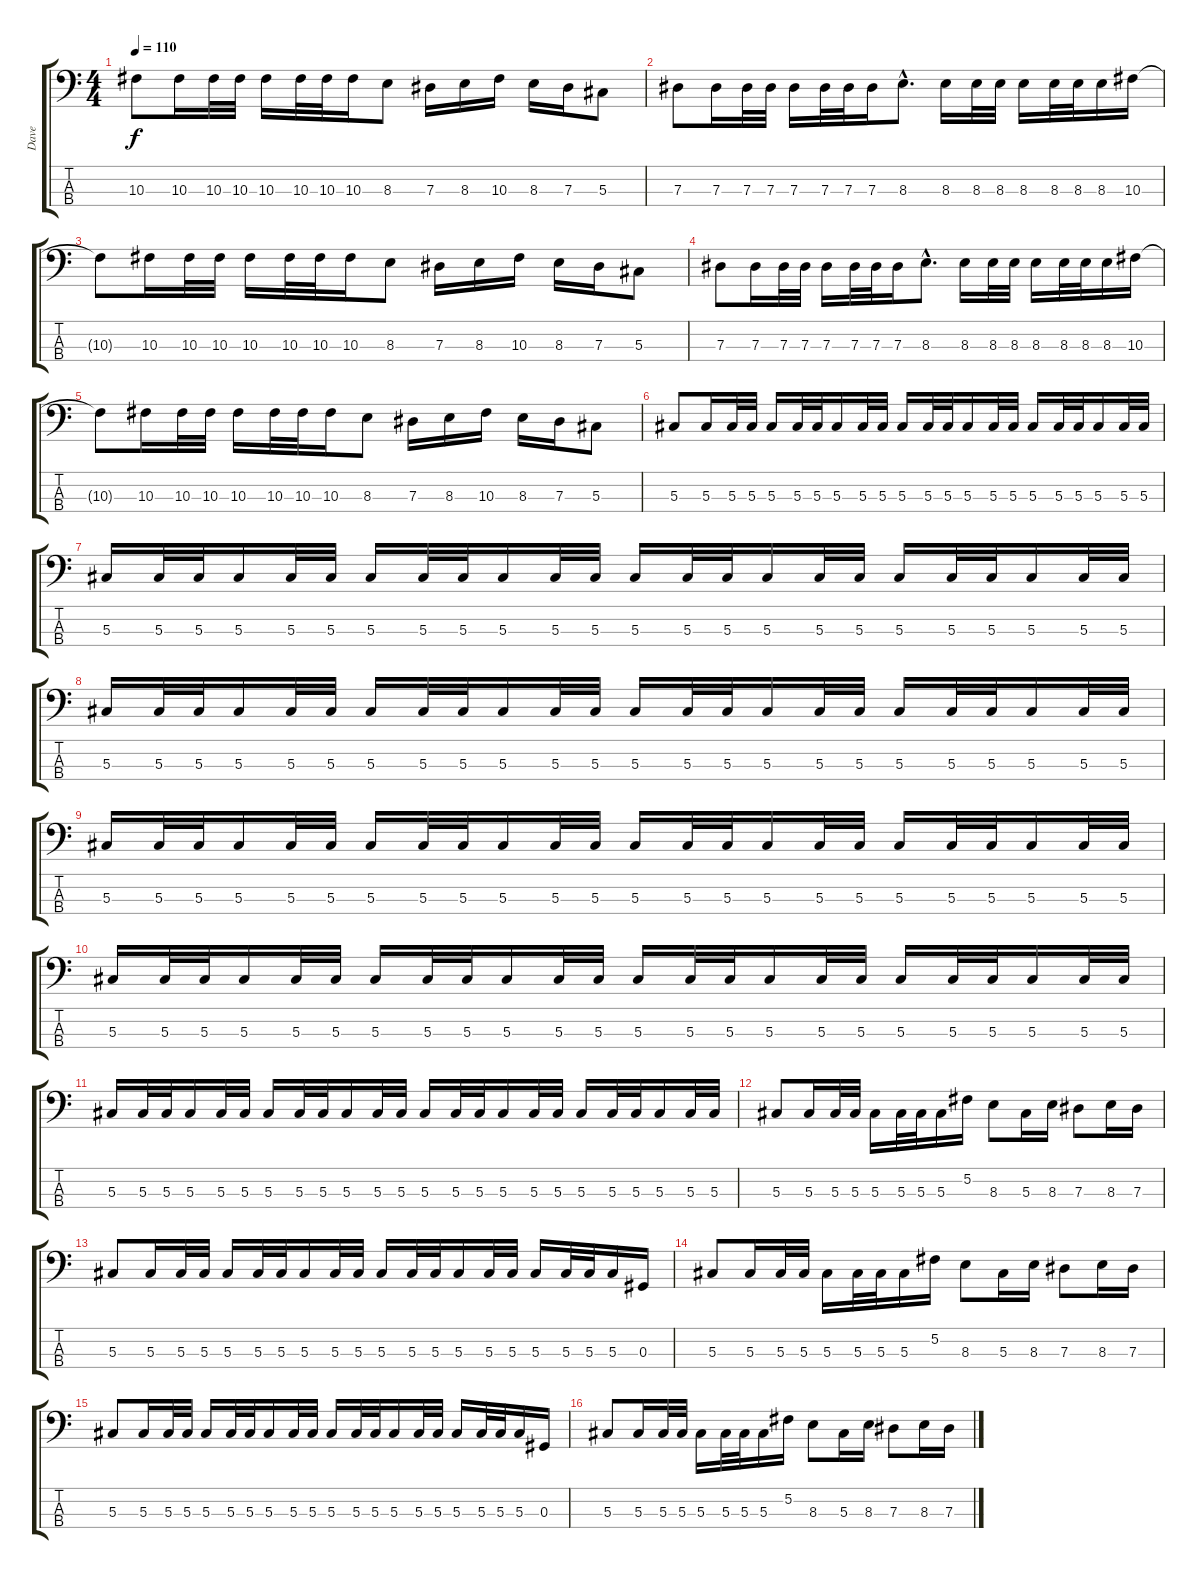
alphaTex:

\track ("Dave" "Dave") {instrument electricbasspick}
\staff {score tabs}
\tuning (Gb2 Db2 Ab1 Eb1) {hide}
\ts (4 4)
\tempo 110
\clef f4
\ks c
10.3{t}.8{dy f} 10.3.16 10.3.32 10.3.32 10.3.16 10.3.32 10.3.32 10.3.16 8.3.8 7.3.16 8.3.16 10.3.16 8.3.16 7.3.16 5.3.8 |
7.3.8 7.3.16 7.3.32 7.3.32 7.3.16 7.3.32 7.3.32 7.3.16 8.3{hac}.8{d} 8.3.16 8.3.32 8.3.32 8.3.16 8.3.32 8.3.32 8.3.16 10.3.16 |
10.3{t}.8 10.3.16 10.3.32 10.3.32 10.3.16 10.3.32 10.3.32 10.3.16 8.3.8 7.3.16 8.3.16 10.3.16 8.3.16 7.3.16 5.3.8 |
7.3.8 7.3.16 7.3.32 7.3.32 7.3.16 7.3.32 7.3.32 7.3.16 8.3{hac}.8{d} 8.3.16 8.3.32 8.3.32 8.3.16 8.3.32 8.3.32 8.3.16 10.3.16 |
10.3{t}.8 10.3.16 10.3.32 10.3.32 10.3.16 10.3.32 10.3.32 10.3.16 8.3.8 7.3.16 8.3.16 10.3.16 8.3.16 7.3.16 5.3.8 |
5.3.8 5.3.16 5.3.32 5.3.32 5.3.16 5.3.32 5.3.32 5.3.16 5.3.32 5.3.32 5.3.16 5.3.32 5.3.32 5.3.16 5.3.32 5.3.32 5.3.16 5.3.32 5.3.32 5.3.16 5.3.32 5.3.32 |
5.3.16 5.3.32 5.3.32 5.3.16 5.3.32 5.3.32 5.3.16 5.3.32 5.3.32 5.3.16 5.3.32 5.3.32 5.3.16 5.3.32 5.3.32 5.3.16 5.3.32 5.3.32 5.3.16 5.3.32 5.3.32 5.3.16 5.3.32 5.3.32 |
5.3.16 5.3.32 5.3.32 5.3.16 5.3.32 5.3.32 5.3.16 5.3.32 5.3.32 5.3.16 5.3.32 5.3.32 5.3.16 5.3.32 5.3.32 5.3.16 5.3.32 5.3.32 5.3.16 5.3.32 5.3.32 5.3.16 5.3.32 5.3.32 |
5.3.16 5.3.32 5.3.32 5.3.16 5.3.32 5.3.32 5.3.16 5.3.32 5.3.32 5.3.16 5.3.32 5.3.32 5.3.16 5.3.32 5.3.32 5.3.16 5.3.32 5.3.32 5.3.16 5.3.32 5.3.32 5.3.16 5.3.32 5.3.32 |
5.3.16 5.3.32 5.3.32 5.3.16 5.3.32 5.3.32 5.3.16 5.3.32 5.3.32 5.3.16 5.3.32 5.3.32 5.3.16 5.3.32 5.3.32 5.3.16 5.3.32 5.3.32 5.3.16 5.3.32 5.3.32 5.3.16 5.3.32 5.3.32 |
5.3.16 5.3.32 5.3.32 5.3.16 5.3.32 5.3.32 5.3.16 5.3.32 5.3.32 5.3.16 5.3.32 5.3.32 5.3.16 5.3.32 5.3.32 5.3.16 5.3.32 5.3.32 5.3.16 5.3.32 5.3.32 5.3.16 5.3.32 5.3.32 |
5.3.8 5.3.16 5.3.32 5.3.32 5.3.16 5.3.32 5.3.32 5.3.16 5.2.16 8.3.8 5.3.16 8.3.16 7.3.8 8.3.16 7.3.16 |
5.3.8 5.3.16 5.3.32 5.3.32 5.3.16 5.3.32 5.3.32 5.3.16 5.3.32 5.3.32 5.3.16 5.3.32 5.3.32 5.3.16 5.3.32 5.3.32 5.3.16 5.3.32 5.3.32 5.3.16 0.3.16 |
5.3.8 5.3.16 5.3.32 5.3.32 5.3.16 5.3.32 5.3.32 5.3.16 5.2.16 8.3.8 5.3.16 8.3.16 7.3.8 8.3.16 7.3.16 |
5.3.8 5.3.16 5.3.32 5.3.32 5.3.16 5.3.32 5.3.32 5.3.16 5.3.32 5.3.32 5.3.16 5.3.32 5.3.32 5.3.16 5.3.32 5.3.32 5.3.16 5.3.32 5.3.32 5.3.16 0.3.16 |
5.3.8 5.3.16 5.3.32 5.3.32 5.3.16 5.3.32 5.3.32 5.3.16 5.2.16 8.3.8 5.3.16 8.3.16 7.3.8 8.3.16 7.3.16
